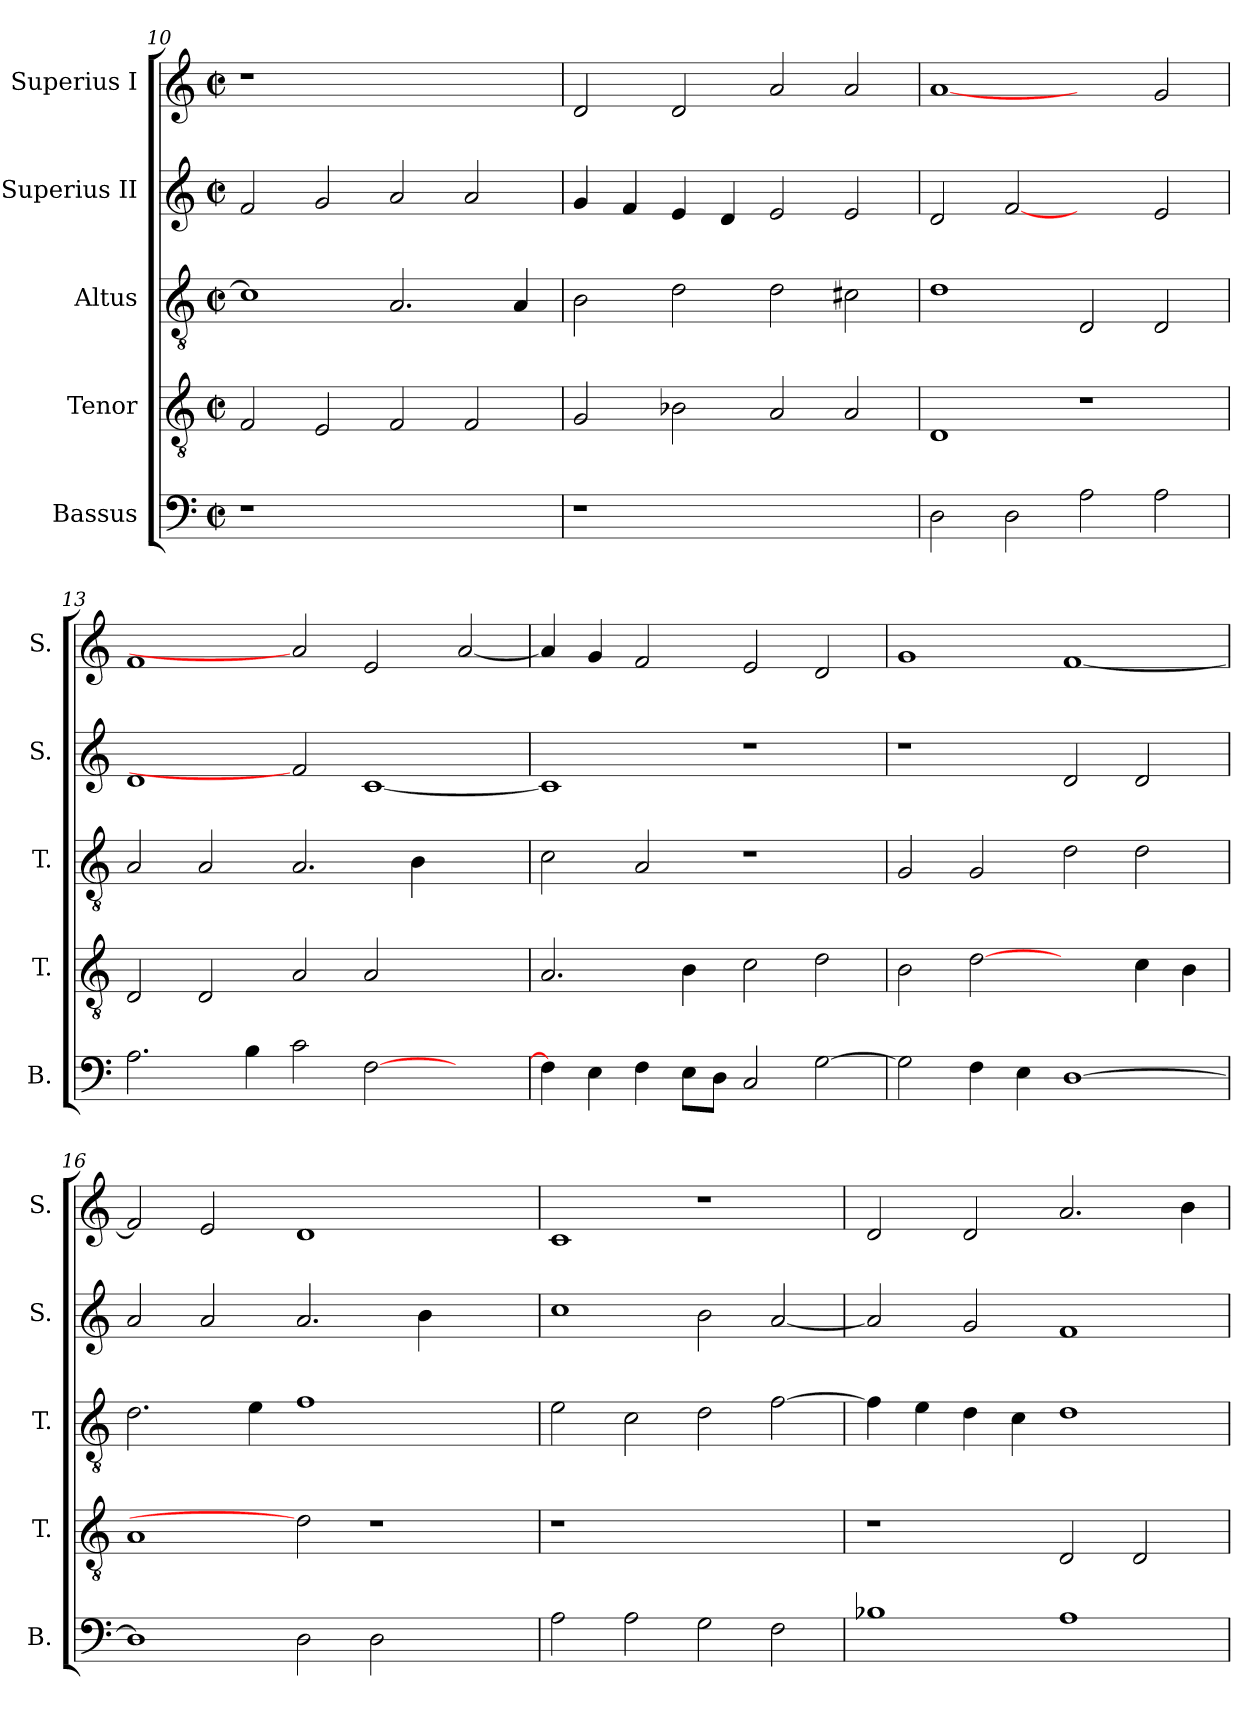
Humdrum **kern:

**kern	**kern	**kern	**kern	**kern
*part5	*part4	*part3	*part2	*part1
*staff5	*staff4	*staff3	*staff2	*staff1
*I"Bassus	*I"Tenor	*I"Altus	*I"Superius II	*I"Superius I
*I'B.	*I'T.	*I'T.	*I'S.	*I'S.
!!LO:PB:g=z
*clefF4	*clefGv2	*clefGv2	*clefG2	*clefG2
*	*ITrd7c12	*ITrd7c12	*	*
*k[]	*k[]	*k[]	*k[]	*k[]
*C:	*C:	*C:	*C:	*C:
*M2/2	*M2/2	*M2/2	*M2/2	*M2/2
*met(c|)	*met(c|)	*met(c|)	*met(c|)	*met(c|)
=10	=10	=10	=10	=10
!LO:N:vis=1	!	!	!	!LO:N:vis=1
1r	2FFi/	1Ci]	2fi/	1r
.	2EEi/	.	2gi/	.
1ryy	2FFi/	2.AAi/	2ai/	1ryy
.	2FFi/	.	2ai/	.
.	.	4AAi/	.	.
=11	=11	=11	=11	=11
!LO:N:vis=1	!	!	!	!
1r	2GGi/	2BBi\	4gi/	2di/
.	.	.	4fi/	.
.	2BB-Xi\	2Di\	4ei/	2di/
.	.	.	4di/	.
1ryy	2AAi/	2Di\	2ei/	2ai/
.	2AAi/	2C#Xi\	2ei/	2ai/
=12	=12	=12	=12	=12
2Di\	1DDi	1Di	2di/	[1ai
2Di\	.	.	[2fi	.
2Ai\	1r	2DDi/	2ryy	2ryy
2Ai\	.	2DDi/	2ei/	2gi/
=13	=13	=13	=13	=13
2.Ai\	2DDi/	2AAi/	1di	1fi
.	2DDi/	2AAi/	.	.
4Bi\	.	.	.	.
2ci\	2AAi/	2.AAi/	2fi]	2ai]
[>2Fi\	2AAi/	.	[<1ci	2ei/
.	.	4BBi\	.	.
2ryy	2ryy	2ryy	.	[<2ai/
!!LO:LB:g=z
=14	=14	=14	=14	=14
4Fi\]	2.AAi/	2Ci\	1ci]	4ai/]
4Ei\	.	.	.	4gi/
4Fi\	.	2AAi/	.	2fi/
8Ei\L	4BBi\	.	.	.
8Di\J	.	.	.	.
2Ci/	2Ci\	1r	1r	2ei/
[>2Gi\	2Di\	.	.	2di/
=15	=15	=15	=15	=15
2Gi\]	2BBi\	2GGi/	1r	1gi
4Fi\	[2Di	2GGi/	.	.
4Ei\	.	.	.	.
[>1Di	2ryy	2Di\	2di/	[<1fi
.	4Ci\	2Di\	2di/	.
.	4BBi\	.	.	.
=16	=16	=16	=16	=16
1Di]	1AAi	2.Di\	2ai/	2fi/]
.	.	.	2ai/	2ei/
.	.	4Ei\	.	.
2Di\	2Di]	1Fi	2.ai/	1di
2Di\	1r	.	.	.
.	.	.	4bi\	.
2ryy	.	2ryy	2ryy	2ryy
=17	=17	=17	=17	=17
!	!LO:N:vis=1	!	!	!
2Ai\	1r	2Ei\	1cci	1ci
2Ai\	.	2Ci\	.	.
2Gi\	1ryy	2Di\	2bi\	1r
2Fi\	.	[>2Fi\	[<2ai/	.
!!LO:PB:g=z
=18	=18	=18	=18	=18
1B-Xi	1r	4Fi\]	2ai/]	2di/
.	.	4Ei\	.	.
.	.	4Di\	2gi/	2di/
.	.	4Ci\	.	.
1Ai	2DDi/	1Di	1fi	2.ai/
.	2DDi/	.	.	.
.	.	.	.	4bi\
=	=	=	=	=
*-	*-	*-	*-	*-
